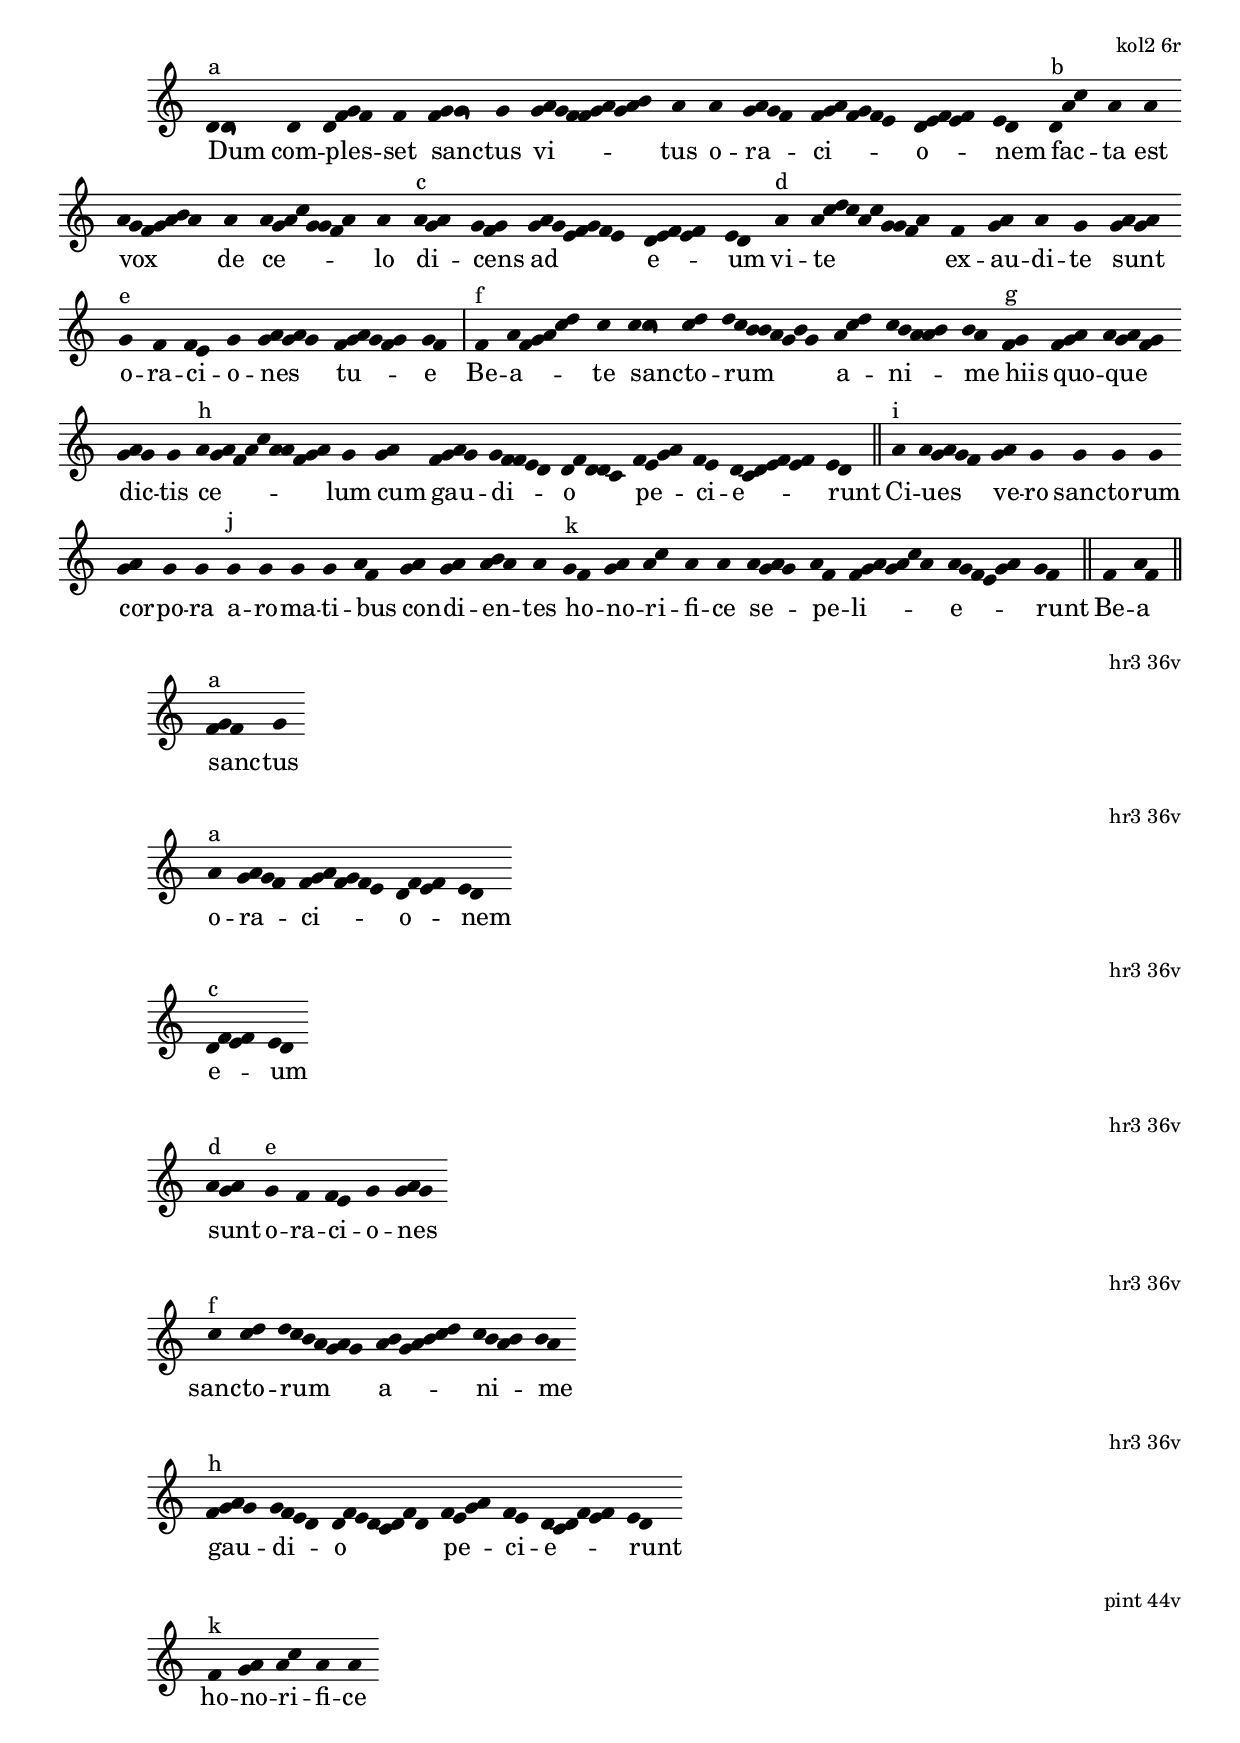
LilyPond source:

\version "2.19.32"

\include "../lib/synopsis.ily"

\score {
  \transpose c c' {
    \plainchant
    \melisma { d^"a" \strophicus d } \bar "" d \melisma { d f g f } f \bar "" \melisma { f g \strophicus g } g \bar "" \melisma { g a g f f g a g a b } a \bar "" a \melisma { g a g f } \melisma { f g a f g f e } \melisma { d e f e f } \melisma { e d } \bar ""
    \melisma { d^"b" a c' } a \bar "" a \bar "" \melisma { a g f g a b a } \bar "" a \bar "" \melisma { a g a c' g g f a } a \bar ""
    \melisma { a^"c" g a } \melisma { g f g } \bar "" \melisma { g a g e f g f e } \bar "" \melisma { d e f e f } \melisma { e d } \bar ""
    a^"d" \melisma { a c' d' c' a c' g g f a } \bar "" f \melisma { g a } a g \bar "" \melisma { g a g a } \bar ""
    g^"e" f \melisma { f e } \bar "" g \melisma { g a g a g } \bar "" \melisma { f g a g f g } \melisma { g f } \bar "|"

    f^"f" \melisma { a f g a c' d' } c' \bar "" \melisma { c' \strophicus c' } \melisma { c' d' } \melisma { d' c' b b a g b g } \bar "" \melisma { a c' d' } \melisma { c' b a a b } \melisma { b a } \bar ""
    \melisma { f^"g" g } \bar "" \melisma { f g a } \melisma { a g a f g } \bar "" \melisma { g a g } \bar "" g \bar ""
    \melisma { a^"h" g a f a c' a a f g a } g \bar "" \melisma { g a } \bar "" \melisma { f g a g } \melisma { g f f e d } \melisma { d f d d c } \bar "" \melisma { f e g a } \melisma { f e } \melisma { d c d e f e f } \melisma { e d } \bar "||"

    a^"i" \melisma { a g a g f } \bar "" \melisma { g a } g \bar "" g g g \bar "" \melisma { g a } g g \bar ""
    g^"j" g g g \melisma { a f } \bar "" \melisma { g a } \melisma { g a } \melisma { a b a } a \bar ""
    \melisma { g^"k" f } \melisma { g a } \melisma { a c' } a a \bar "" \melisma { a g a g } \melisma { a f } \melisma { f g a g a c' a } \melisma { a g f e g a } \melisma { g f } \bar "||"

    f \melisma { a f } \bar "||"
  }
  \addlyrics {
    Dum com -- ples -- set sanc -- tus vi -- tus o -- ra -- ci -- o -- nem
    fac -- ta est vox de ce -- lo
    di -- cens ad e -- um
    vi -- te ex -- au -- di -- te sunt
    o -- ra -- ci -- o -- nes tu -- e

    Be -- a -- te sanc -- to -- rum a -- ni -- me
    hiis quo -- que dic -- tis
    ce -- lum cum gau -- di -- o pe -- ci -- e -- runt

    Ci -- ues ve -- ro sanc -- to -- rum cor -- po -- ra
    a -- ro -- ma -- ti -- bus con -- di -- en -- tes
    ho -- no -- ri -- fi -- ce se -- pe -- li -- e -- runt

    Be -- a
  }
  \header {
    fontes = "kol2 6r"
  }
}

\score {
  \transpose c c' {
    \plainchant
    \melisma { f^"a" g f } g
  }
  \addlyrics {
    sanc -- tus
  }
  \header {
    fontes = "hr3 36v"
  }
}

\score {
  \transpose c c' {
    \plainchant
    a^"a" \melisma { g a g f } \melisma { f g a f g f e } \melisma { d f e f } \melisma { e d }
  }
  \addlyrics {
    o -- ra -- ci -- o -- nem
  }
  \header {
    fontes = "hr3 36v"
  }
}

\score {
  \transpose c c' {
    \plainchant
    \melisma { d^"c" f e f } \melisma { e d }
  }
  \addlyrics {
    e -- um
  }
  \header {
    fontes = "hr3 36v"
  }
}

\score {
  \transpose c c' {
    \plainchant
    \melisma { a^"d" g a }
    g^"e" f \melisma { f e } g \melisma { g a g }
  }
  \addlyrics {
    sunt
    o -- ra -- ci -- o -- nes
  }
  \header {
    fontes = "hr3 36v"
  }
}

\score {
  \transpose c c' {
    \plainchant
    c'^"f" \melisma { c' d' } \melisma { d' c' b a g a g } \melisma { a b g a b c' d' } \melisma { c' b a b } \melisma { b a }
  }
  \addlyrics {
    sanc -- to -- rum a -- ni -- me
  }
  \header {
    fontes = "hr3 36v"
  }
}

\score {
  \transpose c c' {
    \plainchant
    \melisma { f^"h" g a g } \melisma { g f e d } \melisma { d f e d c d f d } \melisma { f e g a } \melisma { f e } \melisma { d c d f e f } \melisma { e d }
  }
  \addlyrics {
    gau -- di -- o pe -- ci -- e -- runt
  }
  \header {
    fontes = "hr3 36v"
  }
}

\score {
  \transpose c c' {
    \plainchant
    f^"k" \melisma { g a } \melisma { a c' } a a
  }
  \addlyrics {
    ho -- no -- ri -- fi -- ce
  }
  \header {
    fontes = "pint 44v"
  }
}
